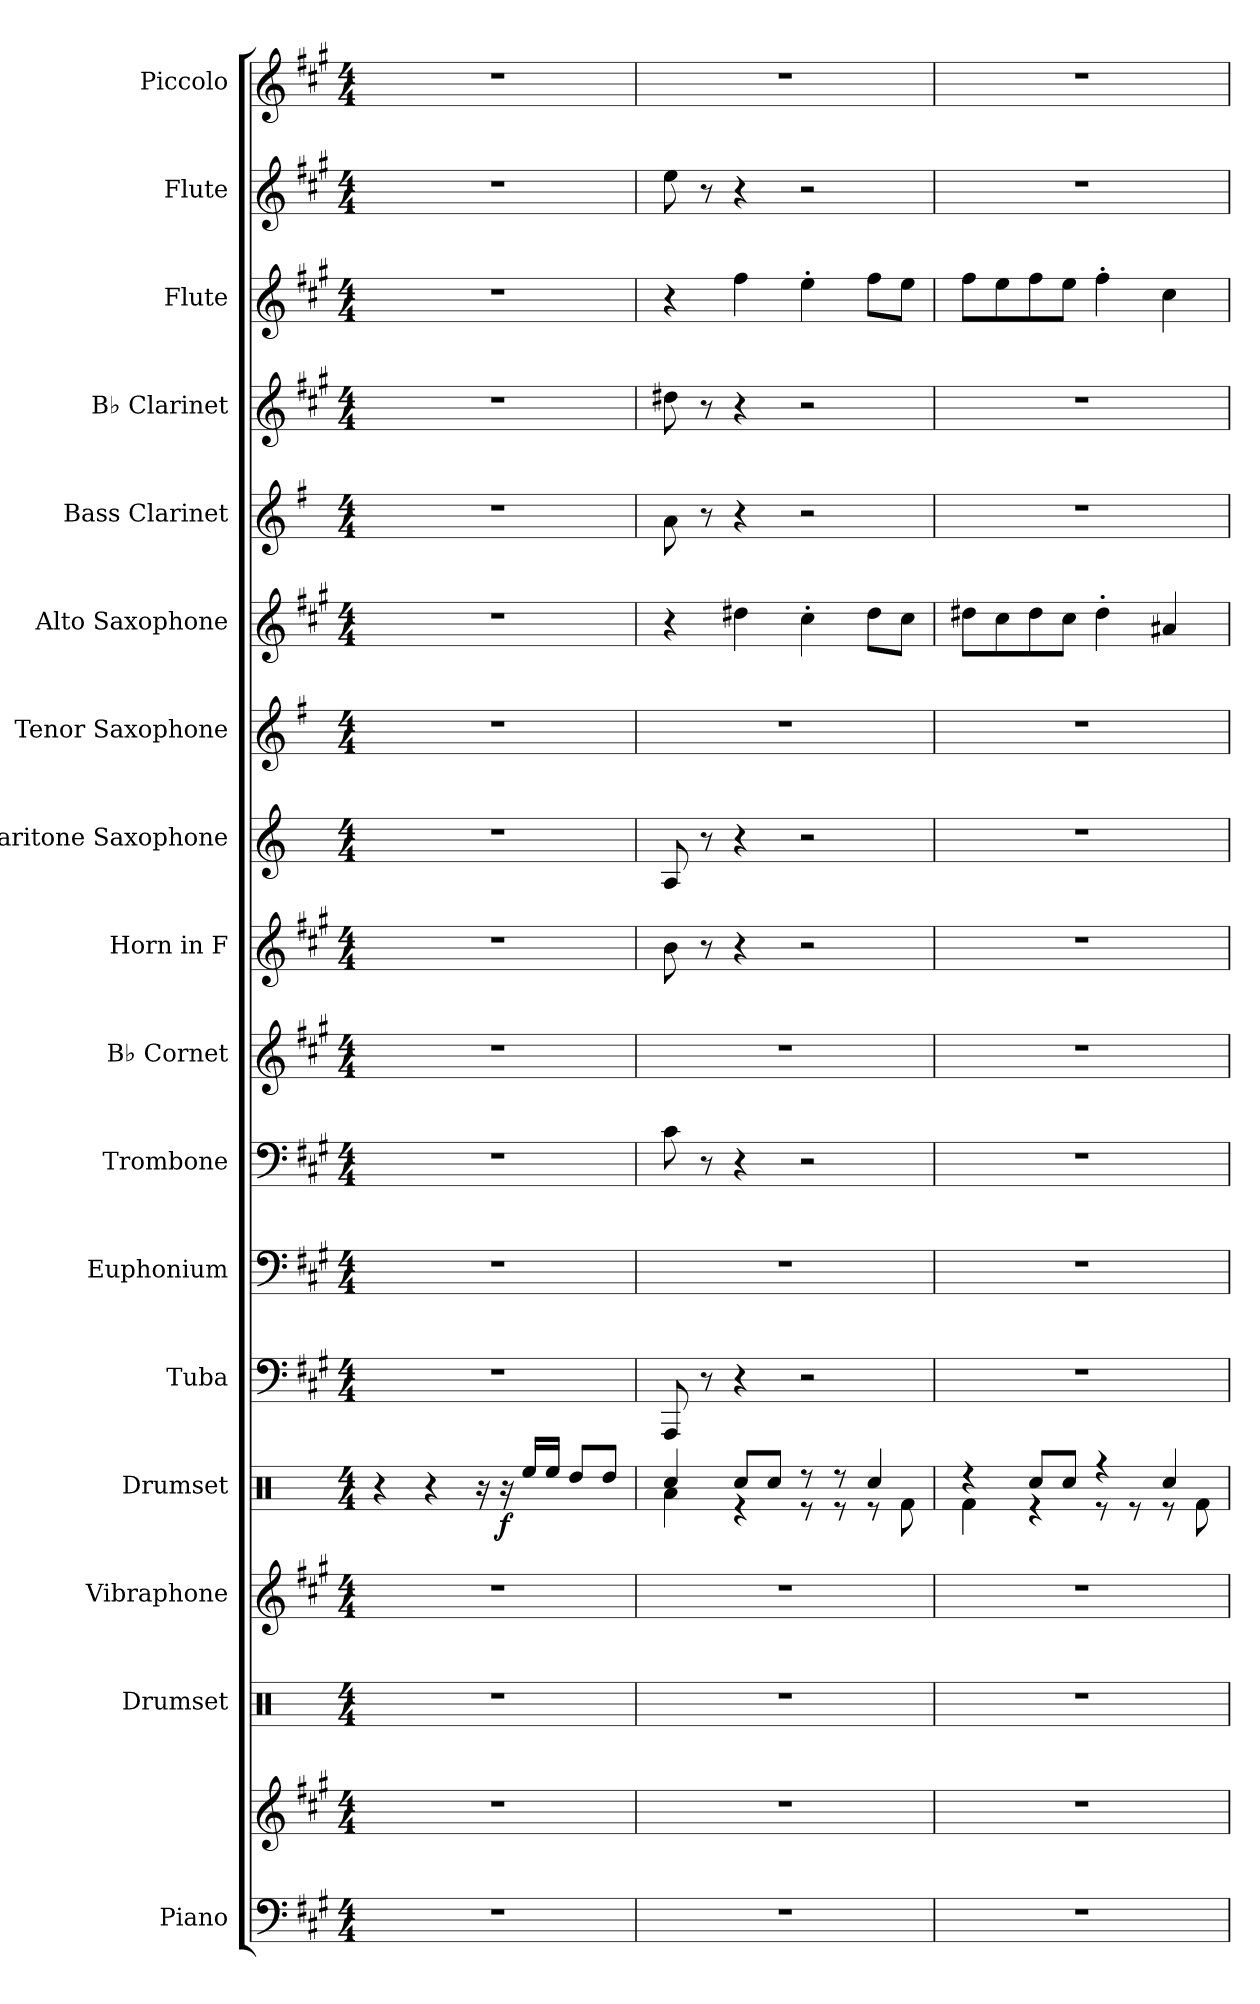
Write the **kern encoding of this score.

**kern	**kern	**kern	**kern	**kern	**dynam	**kern	**kern	**kern	**kern	**kern	**kern	**kern	**kern	**kern	**kern	**kern	**kern	**kern
*part17	*part17	*part16	*part15	*part14	*part14	*part13	*part12	*part11	*part10	*part9	*part8	*part7	*part6	*part5	*part4	*part3	*part2	*part1
*staff18	*staff17	*staff16	*staff15	*staff14	*staff14	*staff13	*staff12	*staff11	*staff10	*staff9	*staff8	*staff7	*staff6	*staff5	*staff4	*staff3	*staff2	*staff1
*I"Piano	*	*I"Drumset	*I"Vibraphone	*I"Drumset	*	*I"Tuba	*I"Euphonium	*I"Trombone	*I"B♭ Cornet	*I"Horn in F	*I"Baritone Saxophone	*I"Tenor Saxophone	*I"Alto Saxophone	*I"Bass Clarinet	*I"B♭ Clarinet	*I"Flute	*I"Flute	*I"Piccolo
*I'Pno.	*	*I'Drs.	*I'Vib.	*I'Drs.	*	*I'Tba.	*I'Euph.	*I'Tbn.	*I'B♭ Cnt.	*	*I'Bar. Sax.	*I'T. Sax.	*I'A. Sax.	*I'B. Cl.	*I'B♭ Cl.	*I'Fl.	*I'Fl.	*I'Picc.
*clefF4	*clefG2	*clefX	*clefG2	*clefX	*	*clefF4	*clefF4	*clefF4	*clefG2	*clefG2	*clefG2	*clefG2	*clefG2	*clefG2	*clefG2	*clefG2	*clefG2	*clefG2
*	*	*	*	*	*	*	*	*	*ITrd1c2	*ITrd4c7	*ITrd12c21	*ITrd8c14	*ITrd5c9	*ITrd8c14	*ITrd1c2	*	*	*ITrd-7c-12
*k[f#c#g#]	*k[f#c#g#]	*k[]	*k[f#c#g#]	*k[]	*	*k[f#c#g#]	*k[f#c#g#]	*k[f#c#g#]	*k[f#]	*k[f#c#]	*k[]	*k[f#]	*k[]	*k[f#]	*k[f#]	*k[f#c#g#]	*k[f#c#g#]	*k[f#c#g#]
*M4/4	*M4/4	*M4/4	*M4/4	*M4/4	*	*M4/4	*M4/4	*M4/4	*M4/4	*M4/4	*M4/4	*M4/4	*M4/4	*M4/4	*M4/4	*M4/4	*M4/4	*M4/4
*MM128	*MM128	*MM128	*MM128	*MM128	*	*MM128	*MM128	*MM128	*MM128	*MM128	*MM128	*MM128	*MM128	*MM128	*MM128	*MM128	*MM128	*MM128
=1	=1	=1	=1	=1	=1	=1	=1	=1	=1	=1	=1	=1	=1	=1	=1	=1	=1	=1
1r	1r	1r	1r	4r	.	1r	1r	1r	1r	1r	1r	1r	1r	1r	1r	1r	1r	1r
.	.	.	.	4r	.	.	.	.	.	.	.	.	.	.	.	.	.	.
.	.	.	.	16r	.	.	.	.	.	.	.	.	.	.	.	.	.	.
!	!	!	!	!	!LO:DY:b	!	!	!	!	!	!	!	!	!	!	!	!	!
.	.	.	.	16r	f	.	.	.	.	.	.	.	.	.	.	.	.	.
.	.	.	.	16Ree/LL	.	.	.	.	.	.	.	.	.	.	.	.	.	.
.	.	.	.	16Ree/JJ	.	.	.	.	.	.	.	.	.	.	.	.	.	.
.	.	.	.	8Rdd/L	.	.	.	.	.	.	.	.	.	.	.	.	.	.
.	.	.	.	8Rdd/J	.	.	.	.	.	.	.	.	.	.	.	.	.	.
=2	=2	=2	=2	=2	=2	=2	=2	=2	=2	=2	=2	=2	=2	=2	=2	=2	=2	=2
*	*	*	*	*^	*	*	*	*	*	*	*	*	*	*	*	*	*	*
1r	1r	1r	1r	4Rcc/	4Ra\	.	8AAA/	1r	8c#\	1r	8e\	8AA/	1r	4r	8A\	8cc#X\	4r	8ee\	1r
.	.	.	.	.	.	.	8r	.	8r	.	8r	8r	.	.	8r	8r	.	8r	.
.	.	.	.	8Rcc/L	4r	.	4r	.	4r	.	4r	4r	.	4f#X\	4r	4r	4ff#\	4r	.
.	.	.	.	8Rcc/J	.	.	.	.	.	.	.	.	.	.	.	.	.	.	.
.	.	.	.	8r	8r	.	2r	.	2r	.	2r	2r	.	4e'\	2r	2r	4ee'\	2r	.
.	.	.	.	8r	8r	.	.	.	.	.	.	.	.	.	.	.	.	.	.
.	.	.	.	4Rcc/	8r	.	.	.	.	.	.	.	.	8f#\L	.	.	8ff#\L	.	.
.	.	.	.	.	8Rf\	.	.	.	.	.	.	.	.	8e\J	.	.	8ee\J	.	.
=3	=3	=3	=3	=3	=3	=3	=3	=3	=3	=3	=3	=3	=3	=3	=3	=3	=3	=3	=3
1r	1r	1r	1r	4r	4Rf\	.	1r	1r	1r	1r	1r	1r	1r	8f#X\L	1r	1r	8ff#\L	1r	1r
.	.	.	.	.	.	.	.	.	.	.	.	.	.	8e\	.	.	8ee\	.	.
.	.	.	.	8Rcc/L	4r	.	.	.	.	.	.	.	.	8f#\	.	.	8ff#\	.	.
.	.	.	.	8Rcc/J	.	.	.	.	.	.	.	.	.	8e\J	.	.	8ee\J	.	.
.	.	.	.	4r	8r	.	.	.	.	.	.	.	.	4f#'\	.	.	4ff#'\	.	.
.	.	.	.	.	8r	.	.	.	.	.	.	.	.	.	.	.	.	.	.
.	.	.	.	4Rcc/	8r	.	.	.	.	.	.	.	.	4c#X/	.	.	4cc#\	.	.
.	.	.	.	.	8Rf\	.	.	.	.	.	.	.	.	.	.	.	.	.	.
*	*	*	*	*v	*v	*	*	*	*	*	*	*	*	*	*	*	*	*	*
=	=	=	=	=	=	=	=	=	=	=	=	=	=	=	=	=	=	=
*-	*-	*-	*-	*-	*-	*-	*-	*-	*-	*-	*-	*-	*-	*-	*-	*-	*-	*-
